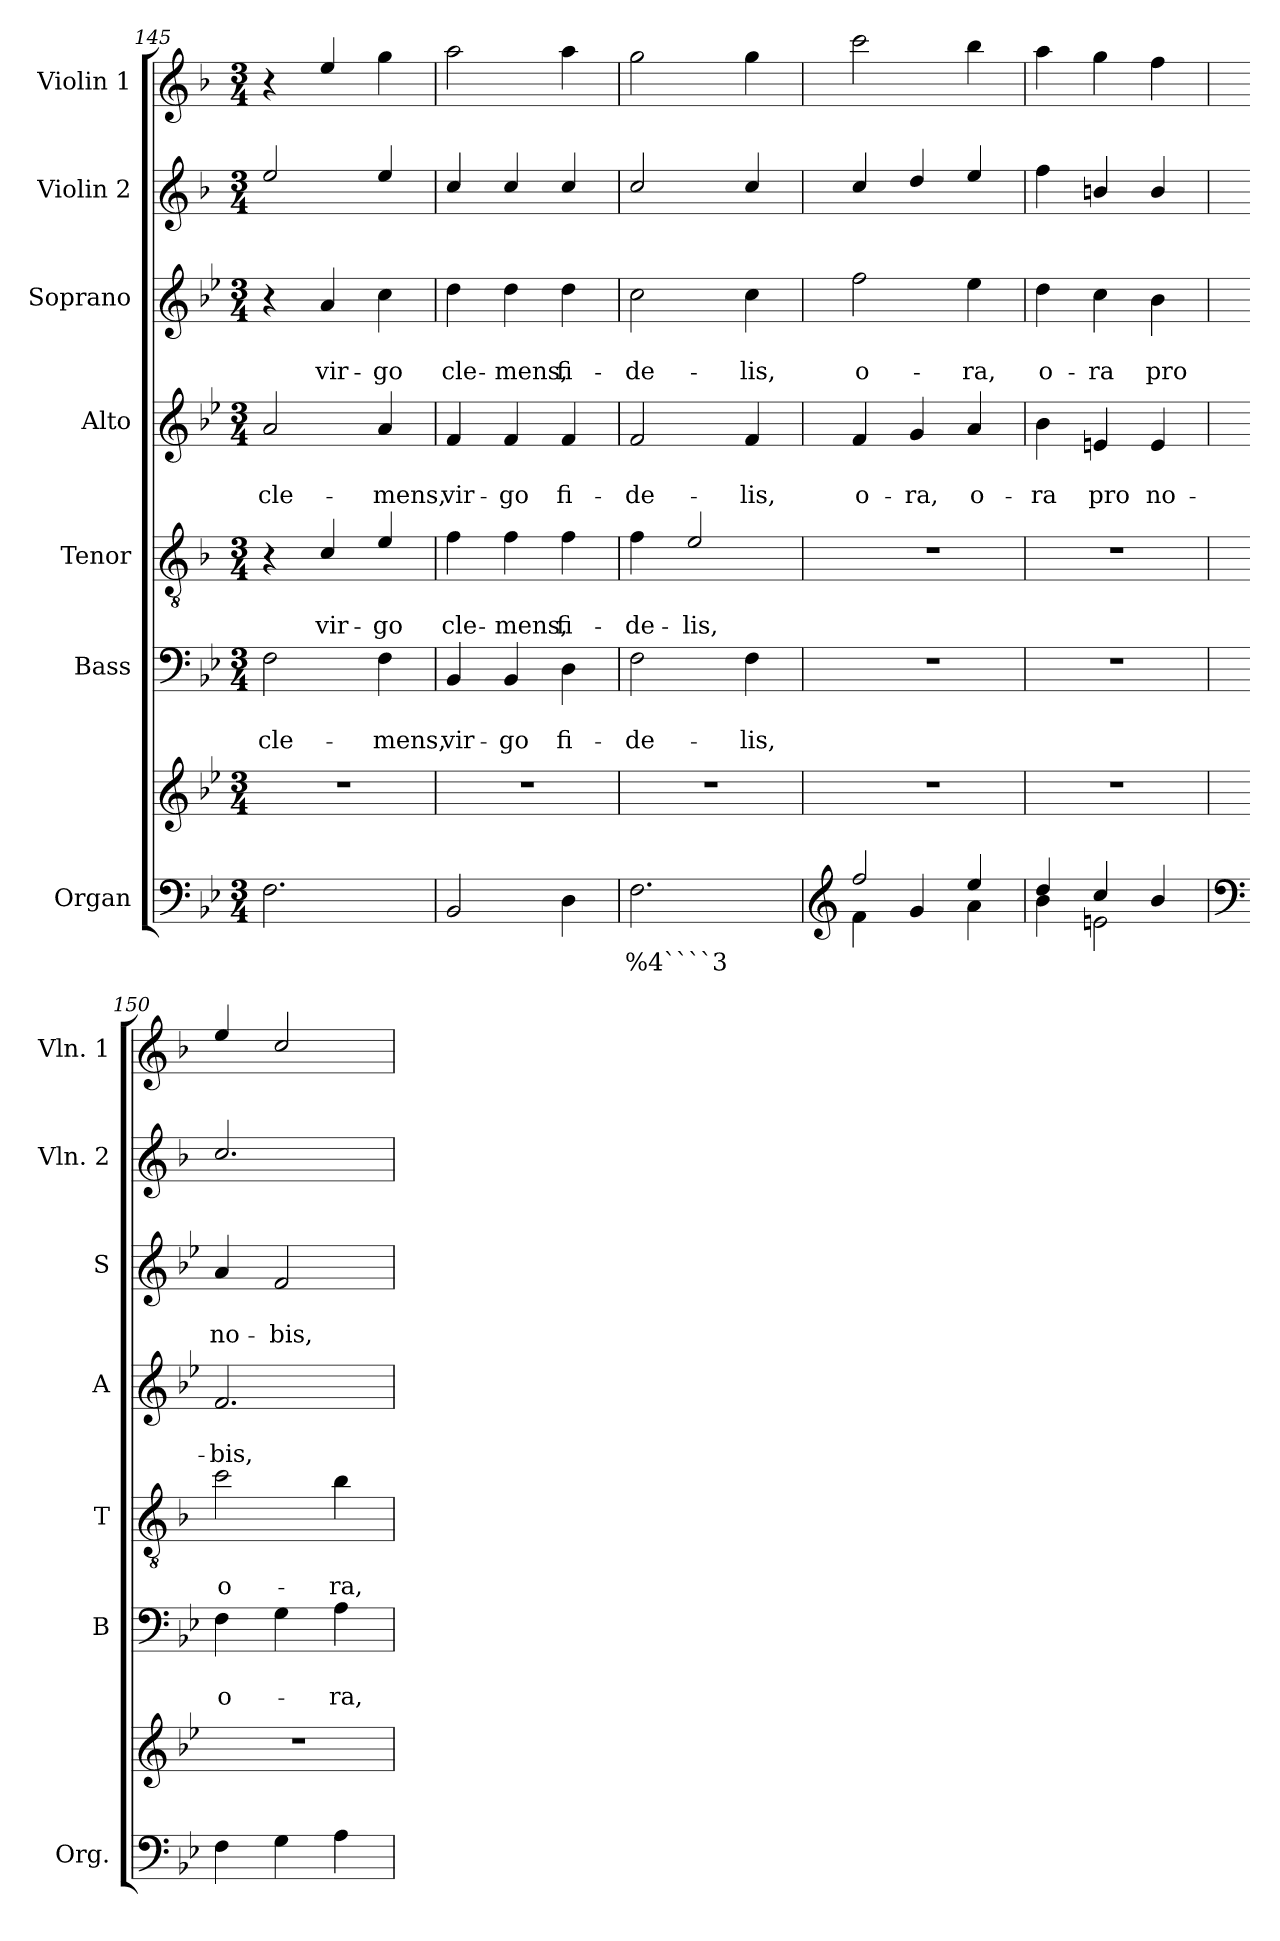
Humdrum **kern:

**kern	**text	**kern	**kern	**text	**text	**kern	**text	**text	**kern	**text	**text	**kern	**text	**text	**kern	**kern
*part7	*part7	*part7	*part6	*part6	*part6	*part5	*part5	*part5	*part4	*part4	*part4	*part3	*part3	*part3	*part2	*part1
*staff8	*staff8	*staff7	*staff6	*staff6	*staff6	*staff5	*staff5	*staff5	*staff4	*staff4	*staff4	*staff3	*staff3	*staff3	*staff2	*staff1
*I"Organ	*	*	*I"Bass	*	*	*I"Tenor	*	*	*I"Alto	*	*	*I"Soprano	*	*	*I"Violin 2	*I"Violin 1
*I'Org.	*	*	*I'B	*	*	*I'T	*	*	*I'A	*	*	*I'S	*	*	*I'Vln. 2	*I'Vln. 1
*clefF4	*	*clefG2	*clefF4	*	*	*clefGv2	*	*	*clefG2	*	*	*clefG2	*	*	*clefG2	*clefG2
*	*	*	*	*	*	*ITrd4c7	*	*	*	*	*	*	*	*	*ITrd4c7	*ITrd4c7
*k[b-e-]	*	*k[b-e-]	*k[b-e-]	*	*	*k[b-e-]	*	*	*k[b-e-]	*	*	*k[b-e-]	*	*	*k[b-e-]	*k[b-e-]
*B-:	*	*B-:	*B-:	*	*	*B-:	*	*	*B-:	*	*	*B-:	*	*	*B-:	*B-:
*M3/4	*	*M3/4	*M3/4	*	*	*M3/4	*	*	*M3/4	*	*	*M3/4	*	*	*M3/4	*M3/4
=145	=145	=145	=145	=145	=145	=145	=145	=145	=145	=145	=145	=145	=145	=145	=145	=145
!	!	!	!	!	!LO:LY:b	!	!	!	!	!	!	!	!	!	!	!
!	!	!	!	!	!	!	!	!	!	!	!LO:LY:b	!	!	!	!	!
2.F\	.	2.r	2F\	.	cle-	4r	.	.	2a/	.	cle-	4r	.	.	2a/	4r
!	!	!	!	!	!	!	!	!LO:LY:b	!	!	!	!	!	!	!	!
!	!	!	!	!	!	!	!	!	!	!	!	!	!	!LO:LY:b	!	!
.	.	.	.	.	.	4F/	.	vir-	.	.	.	4a/	.	vir-	.	4a/
!	!	!	!	!	!LO:LY:b	!	!	!	!	!	!	!	!	!	!	!
!	!	!	!	!	!	!	!	!LO:LY:b	!	!	!	!	!	!	!	!
!	!	!	!	!	!	!	!	!	!	!	!LO:LY:b	!	!	!	!	!
!	!	!	!	!	!	!	!	!	!	!	!	!	!	!LO:LY:b	!	!
.	.	.	4F\	.	-mens,	4A/	.	-go	4a/	.	-mens,	4cc\	.	-go	4a/	4cc\
=146	=146	=146	=146	=146	=146	=146	=146	=146	=146	=146	=146	=146	=146	=146	=146	=146
!	!	!	!	!	!LO:LY:b	!	!	!	!	!	!	!	!	!	!	!
!	!	!	!	!	!	!	!	!LO:LY:b	!	!	!	!	!	!	!	!
!	!	!	!	!	!	!	!	!	!	!	!LO:LY:b	!	!	!	!	!
!	!	!	!	!	!	!	!	!	!	!	!	!	!	!LO:LY:b	!	!
2BB-/	.	2.r	4BB-/	.	vir-	4B-\	.	cle-	4f/	.	vir-	4dd\	.	cle-	4f/	2dd\
!	!	!	!	!	!LO:LY:b	!	!	!	!	!	!	!	!	!	!	!
!	!	!	!	!	!	!	!	!LO:LY:b	!	!	!	!	!	!	!	!
!	!	!	!	!	!	!	!	!	!	!	!LO:LY:b	!	!	!	!	!
!	!	!	!	!	!	!	!	!	!	!	!	!	!	!LO:LY:b	!	!
.	.	.	4BB-/	.	-go	4B-\	.	-mens,	4f/	.	-go	4dd\	.	-mens,	4f/	.
!	!	!	!	!	!LO:LY:b	!	!	!	!	!	!	!	!	!	!	!
!	!	!	!	!	!	!	!	!LO:LY:b	!	!	!	!	!	!	!	!
!	!	!	!	!	!	!	!	!	!	!	!LO:LY:b	!	!	!	!	!
!	!	!	!	!	!	!	!	!	!	!	!	!	!	!LO:LY:b	!	!
4D\	.	.	4D\	.	fi-	4B-\	.	fi-	4f/	.	fi-	4dd\	.	fi-	4f/	4dd\
=147	=147	=147	=147	=147	=147	=147	=147	=147	=147	=147	=147	=147	=147	=147	=147	=147
!	!LO:LY:b	!	!	!	!	!	!	!	!	!	!	!	!	!	!	!
!	!	!	!	!	!LO:LY:b	!	!	!	!	!	!	!	!	!	!	!
!	!	!	!	!	!	!	!	!LO:LY:b	!	!	!	!	!	!	!	!
!	!	!	!	!	!	!	!	!	!	!	!LO:LY:b	!	!	!	!	!
!	!	!	!	!	!	!	!	!	!	!	!	!	!	!LO:LY:b	!	!
2.F\	%4````3	2.r	2F\	.	-de-	4B-\	.	-de-	2f/	.	-de-	2cc\	.	-de-	2f/	2cc\
!	!	!	!	!	!	!	!	!LO:LY:b	!	!	!	!	!	!	!	!
.	.	.	.	.	.	2A/	.	-lis,	.	.	.	.	.	.	.	.
!	!	!	!	!	!LO:LY:b	!	!	!	!	!	!	!	!	!	!	!
!	!	!	!	!	!	!	!	!	!	!	!LO:LY:b	!	!	!	!	!
!	!	!	!	!	!	!	!	!	!	!	!	!	!	!LO:LY:b	!	!
.	.	.	4F\	.	-lis,	.	.	.	4f/	.	-lis,	4cc\	.	-lis,	4f/	4cc\
!!LO:LB:g=z
=148	=148	=148	=148	=148	=148	=148	=148	=148	=148	=148	=148	=148	=148	=148	=148	=148
*clefG2	*	*	*	*	*	*	*	*	*	*	*	*	*	*	*	*
*^	*	*	*	*	*	*	*	*	*	*	*	*	*	*	*	*
!	!	!	!	!	!	!	!	!	!	!	!	!LO:LY:b	!	!	!	!	!
!	!	!	!	!	!	!	!	!	!	!	!	!	!	!	!LO:LY:b	!	!
4f\	2ff/	.	2.r	2.r	.	.	2.r	.	.	4f/	.	o-	2ff\	.	o-	4f/	2ff\
!	!	!	!	!	!	!	!	!	!	!	!	!LO:LY:b	!	!	!	!	!
4g/	.	.	.	.	.	.	.	.	.	4g/	.	-ra,	.	.	.	4g/	.
!	!	!	!	!	!	!	!	!	!	!	!	!LO:LY:b	!	!	!	!	!
!	!	!	!	!	!	!	!	!	!	!	!	!	!	!	!LO:LY:b	!	!
4a\	4ee-/	.	.	.	.	.	.	.	.	4a/	.	o-	4ee-\	.	-ra,	4a/	4ee-\
=149	=149	=149	=149	=149	=149	=149	=149	=149	=149	=149	=149	=149	=149	=149	=149	=149	=149
!	!	!	!	!	!	!	!	!	!	!	!	!LO:LY:b	!	!	!	!	!
!	!	!	!	!	!	!	!	!	!	!	!	!	!	!	!LO:LY:b	!	!
4b-\	4dd/	.	2.r	2.r	.	.	2.r	.	.	4b-\	.	-ra	4dd\	.	o-	4b-\	4dd\
!	!	!	!	!	!	!	!	!	!	!	!	!LO:LY:b	!	!	!	!	!
!	!	!	!	!	!	!	!	!	!	!	!	!	!	!	!LO:LY:b	!	!
2en\	4cc/	.	.	.	.	.	.	.	.	4en/	.	pro	4cc\	.	-ra	4en/	4cc\
!	!	!	!	!	!	!	!	!	!	!	!	!LO:LY:b	!	!	!	!	!
!	!	!	!	!	!	!	!	!	!	!	!	!	!	!	!LO:LY:b	!	!
.	4b-/	.	.	.	.	.	.	.	.	4e/	.	no-	4b-\	.	pro	4e/	4b-\
*v	*v	*	*	*	*	*	*	*	*	*	*	*	*	*	*	*	*
=150	=150	=150	=150	=150	=150	=150	=150	=150	=150	=150	=150	=150	=150	=150	=150	=150
*clefF4	*	*	*	*	*	*	*	*	*	*	*	*	*	*	*	*
*^	*	*	*	*	*	*	*	*	*	*	*	*	*	*	*	*
!	!	!	!	!	!	!LO:LY:b	!	!	!	!	!	!	!	!	!	!	!
*v	*v	*	*	*	*	*	*	*	*	*	*	*	*	*	*	*	*
*^	*	*	*	*	*	*	*	*	*	*	*	*	*	*	*	*
!	!	!	!	!	!	!	!	!	!LO:LY:b	!	!	!	!	!	!	!	!
*v	*v	*	*	*	*	*	*	*	*	*	*	*	*	*	*	*	*
*^	*	*	*	*	*	*	*	*	*	*	*	*	*	*	*	*
!	!	!	!	!	!	!	!	!	!	!	!	!LO:LY:b	!	!	!	!	!
*v	*v	*	*	*	*	*	*	*	*	*	*	*	*	*	*	*	*
*^	*	*	*	*	*	*	*	*	*	*	*	*	*	*	*	*
!	!	!	!	!	!	!	!	!	!	!	!	!	!	!	!LO:LY:b	!	!
*v	*v	*	*	*	*	*	*	*	*	*	*	*	*	*	*	*	*
4F\	.	2.r	4F\	.	o-	2f\	.	o-	2.f/	.	-bis,	4a/	.	no-	2.f/	4a/
!	!	!	!	!	!	!	!	!	!	!	!	!	!	!LO:LY:b	!	!
4G\	.	.	4G\	.	.	.	.	.	.	.	.	2f/	.	-bis,	.	2f/
!	!	!	!	!	!LO:LY:b	!	!	!	!	!	!	!	!	!	!	!
!	!	!	!	!	!	!	!	!LO:LY:b	!	!	!	!	!	!	!	!
4A\	.	.	4A\	.	-ra,	4e-\	.	-ra,	.	.	.	.	.	.	.	.
=	=	=	=	=	=	=	=	=	=	=	=	=	=	=	=	=
*-	*-	*-	*-	*-	*-	*-	*-	*-	*-	*-	*-	*-	*-	*-	*-	*-
